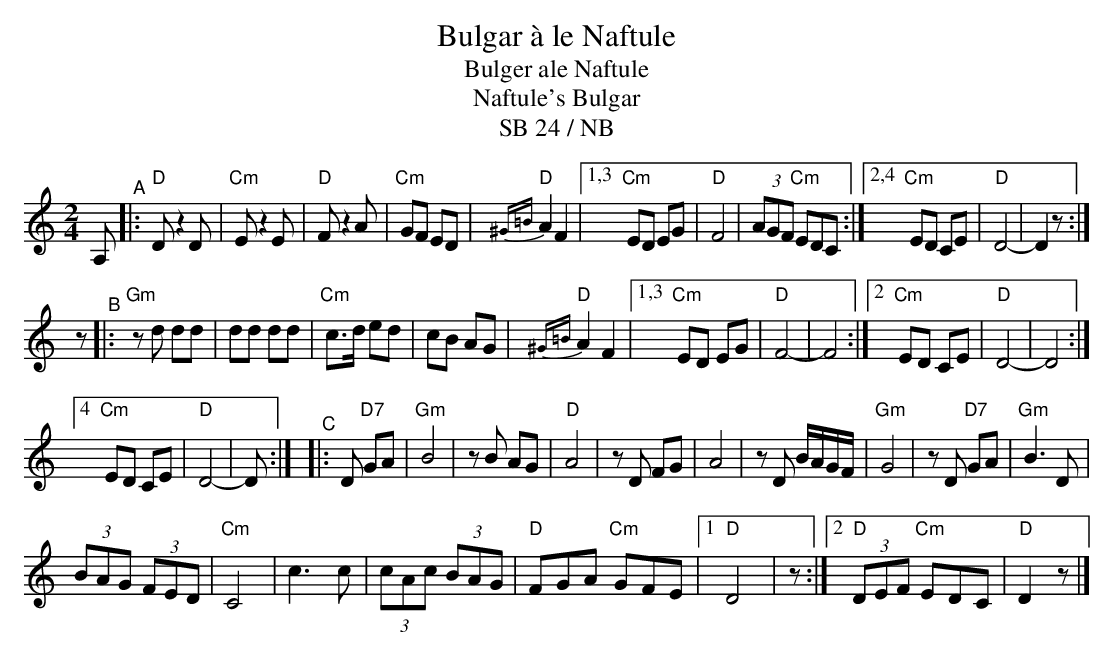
X:1
T: Bulgar \`a le Naftule
T: Bulger ale Naftule
T: Naftule's Bulgar
T: SB 24 / NB
M: 2/4
L: 1/8
K: _B_E^F	% D freygish
A, "^A"|:\
"D"D z2 D | "Cm"E z2 E | "D"F z2 A | "Cm"GF ED | "D"{^G=B}A2 F2 |\
[1,3 "Cm"ED EG | "D"F4 |(3AGF "Cm"EDC :|\
[2,4 "Cm"ED CE | "D"D4- | D2 z :|
z "^B"|:\
"Gm"zd dd | dd dd | "Cm"c>d ed | cB AG | "D"{^G=B}A2 F2 |\
[1,3 "Cm"ED EG | "D"F4- | F4 :|\
[2 "Cm"ED CE | "D"D4- | D4 :|
[4 "Cm"ED CE | "D"D4- | D :|\
"^C"|: D "D7"GA |\
"Gm"B4 | zB AG | "D"A4 | zD FG | A4 | zD B/A/G/F/ | "Gm"G4 | zD "D7"GA |\
"Gm"B3 D |
(3BAG (3FED | "Cm"C4 | c3 c | (3cAc (3BAG | "D"FGA "Cm"GFE |\
[1 "D"D4 | z:|[2 "D"(3DEF "Cm"EDC | "D"D2 z |]
